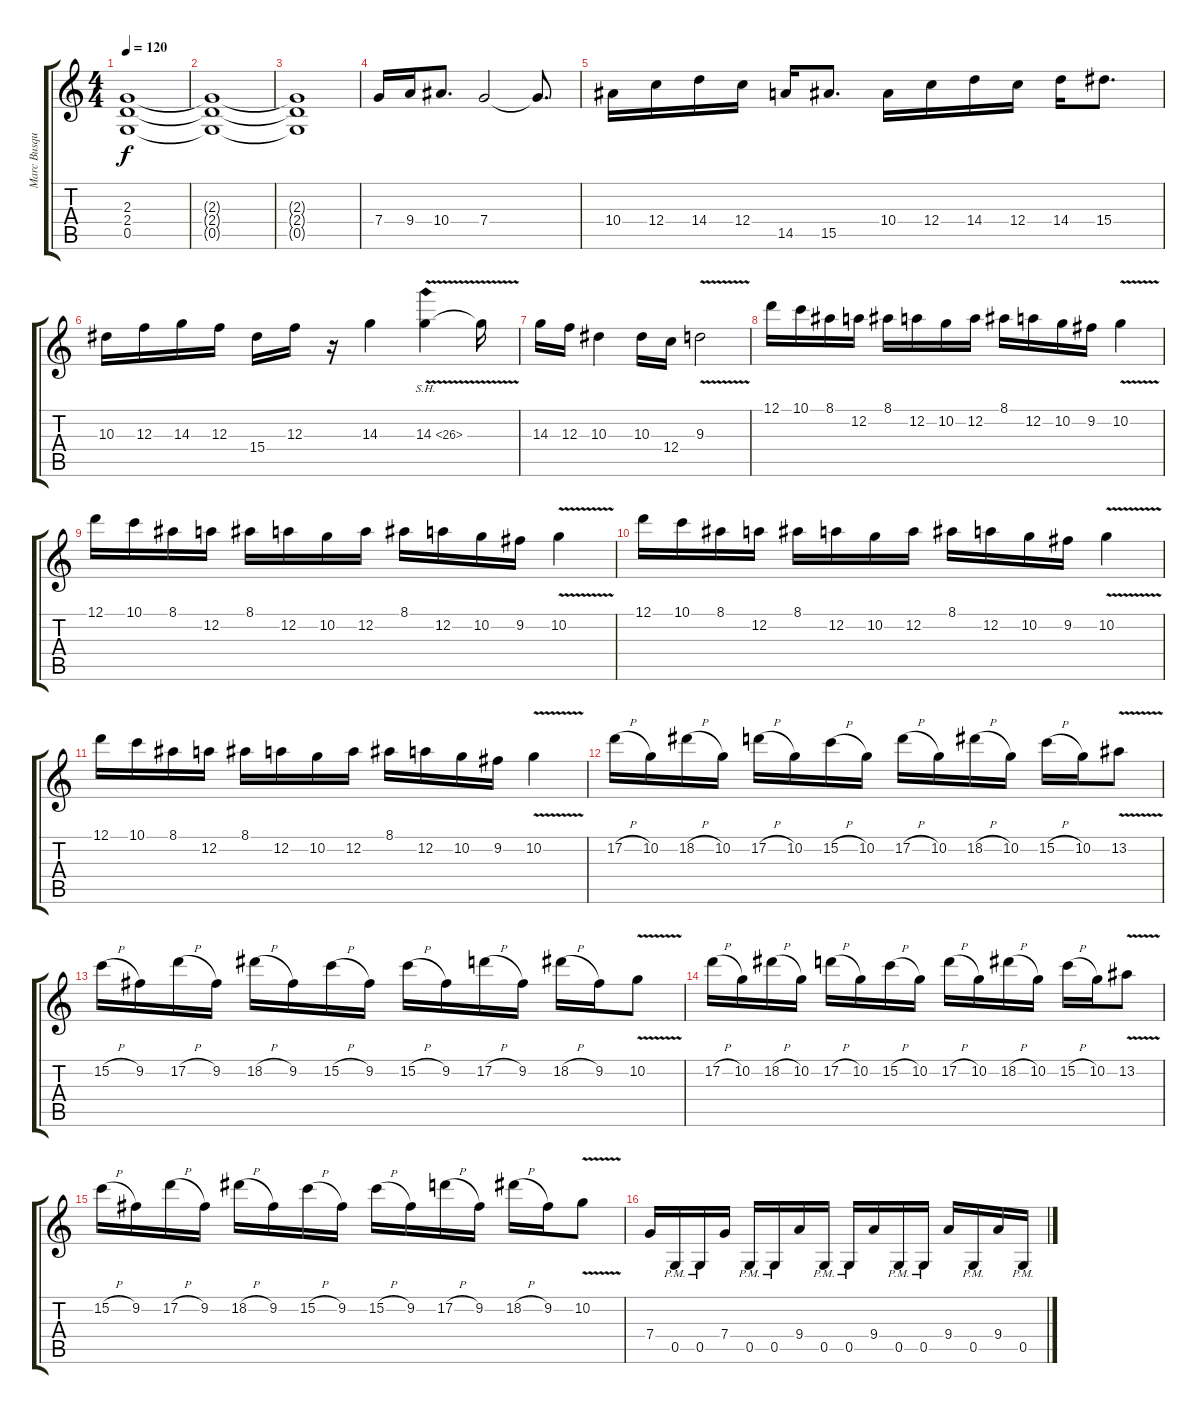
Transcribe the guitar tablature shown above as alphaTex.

\track ("Marc Busque" "Marc Busqu") {instrument distortionguitar}
\staff {score tabs}
\tuning (D4 A3 F3 C3 G2 D2) {hide}
\ts (4 4)
\tempo 120
\clef g2
\ks c
(2.3{t} 2.4{t} 0.5{t}).1{dy f} |
(2.3{t} 2.4{t} 0.5{t}).1 |
(2.3{t} 2.4{t} 0.5{t}).1 |
7.4.16 9.4.16 10.4.8{d} 7.4.2 7.4{t}.8{d} |
10.4.16 12.4.16 14.4.16 12.4.16 14.5.16 15.5.8{d} 10.4.16 12.4.16 14.4.16 12.4.16 14.4.16 15.4.8{d} |
10.3.16 12.3.16 14.3.16 12.3.16 15.4.16 12.3.16 r.16 14.3.4 14.3{sh 12 v}.4 14.3{t}.16 |
14.3.16 12.3.16 10.3.4 10.3.16 12.4.16 9.3{v}.2 |
12.1.16 10.1.16 8.1.16 12.2.16 8.1.16 12.2.16 10.2.16 12.2.16 8.1.16 12.2.16 10.2.16 9.2.16 10.2{v}.4 |
12.1.16 10.1.16 8.1.16 12.2.16 8.1.16 12.2.16 10.2.16 12.2.16 8.1.16 12.2.16 10.2.16 9.2.16 10.2{v}.4 |
12.1.16 10.1.16 8.1.16 12.2.16 8.1.16 12.2.16 10.2.16 12.2.16 8.1.16 12.2.16 10.2.16 9.2.16 10.2{v}.4 |
12.1.16 10.1.16 8.1.16 12.2.16 8.1.16 12.2.16 10.2.16 12.2.16 8.1.16 12.2.16 10.2.16 9.2.16 10.2{v}.4 |
17.2{h}.16 10.2.16 18.2{h}.16 10.2.16 17.2{h}.16 10.2.16 15.2{h}.16 10.2.16 17.2{h}.16 10.2.16 18.2{h}.16 10.2.16 15.2{h}.16 10.2.16 13.2{v}.8 |
15.2{h}.16 9.2.16 17.2{h}.16 9.2.16 18.2{h}.16 9.2.16 15.2{h}.16 9.2.16 15.2{h}.16 9.2.16 17.2{h}.16 9.2.16 18.2{h}.16 9.2.16 10.2{v}.8 |
17.2{h}.16 10.2.16 18.2{h}.16 10.2.16 17.2{h}.16 10.2.16 15.2{h}.16 10.2.16 17.2{h}.16 10.2.16 18.2{h}.16 10.2.16 15.2{h}.16 10.2.16 13.2{v}.8 |
15.2{h}.16 9.2.16 17.2{h}.16 9.2.16 18.2{h}.16 9.2.16 15.2{h}.16 9.2.16 15.2{h}.16 9.2.16 17.2{h}.16 9.2.16 18.2{h}.16 9.2.16 10.2{v}.8 |
7.4.16 0.5{pm}.16 0.5{pm}.16 7.4.16 0.5{pm}.16 0.5{pm}.16 9.4.16 0.5{pm}.16 0.5{pm}.16 9.4.16 0.5{pm}.16 0.5{pm}.16 9.4.16 0.5{pm}.16 9.4.16 0.5{pm}.16
